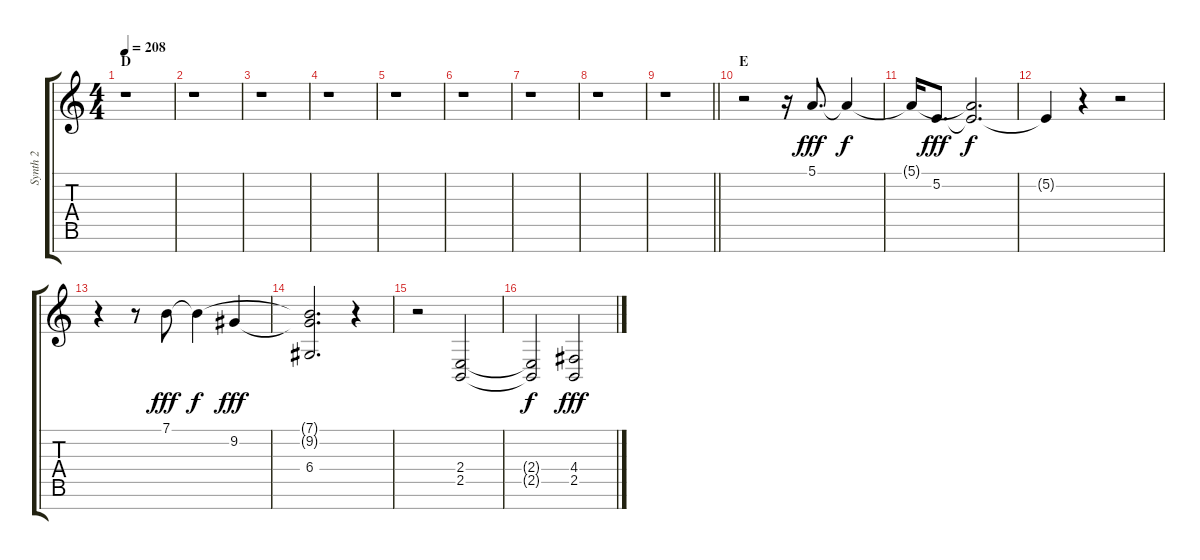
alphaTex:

\track ("Synth 2" "Synth 2") {instrument synthstrings1}
\staff {score tabs}
\tuning (E4 B3 G3 D3 A2 E2 B1) {hide}
\ts (4 4)
\section ("" "D")
\tempo 208
\clef g2
\ks c
r.1{dy f} |
r.1 |
r.1 |
r.1 |
r.1 |
r.1 |
r.1 |
r.1 |
\barLineRight lightlight
r.1 |
\section ("" "E")
r.2 r.16 5.1.8{d dy fff} 5.1{t}.4{dy f} |
5.1{t}.16 5.2.8{d dy fff} (5.1{t} 5.2{t}).2{d dy f} |
5.2{t}.4 r.4 r.2 |
r.4 r.8 7.1.8{dy fff} 7.1{t}.4{dy f} 9.2.4{dy fff} |
(7.1{t} 9.2{t} 6.4).2{d} r.4 |
r.2 (2.4 2.5).2 |
(2.4{t} 2.5{t}).2{dy f} (4.4 2.5).2{dy fff}
